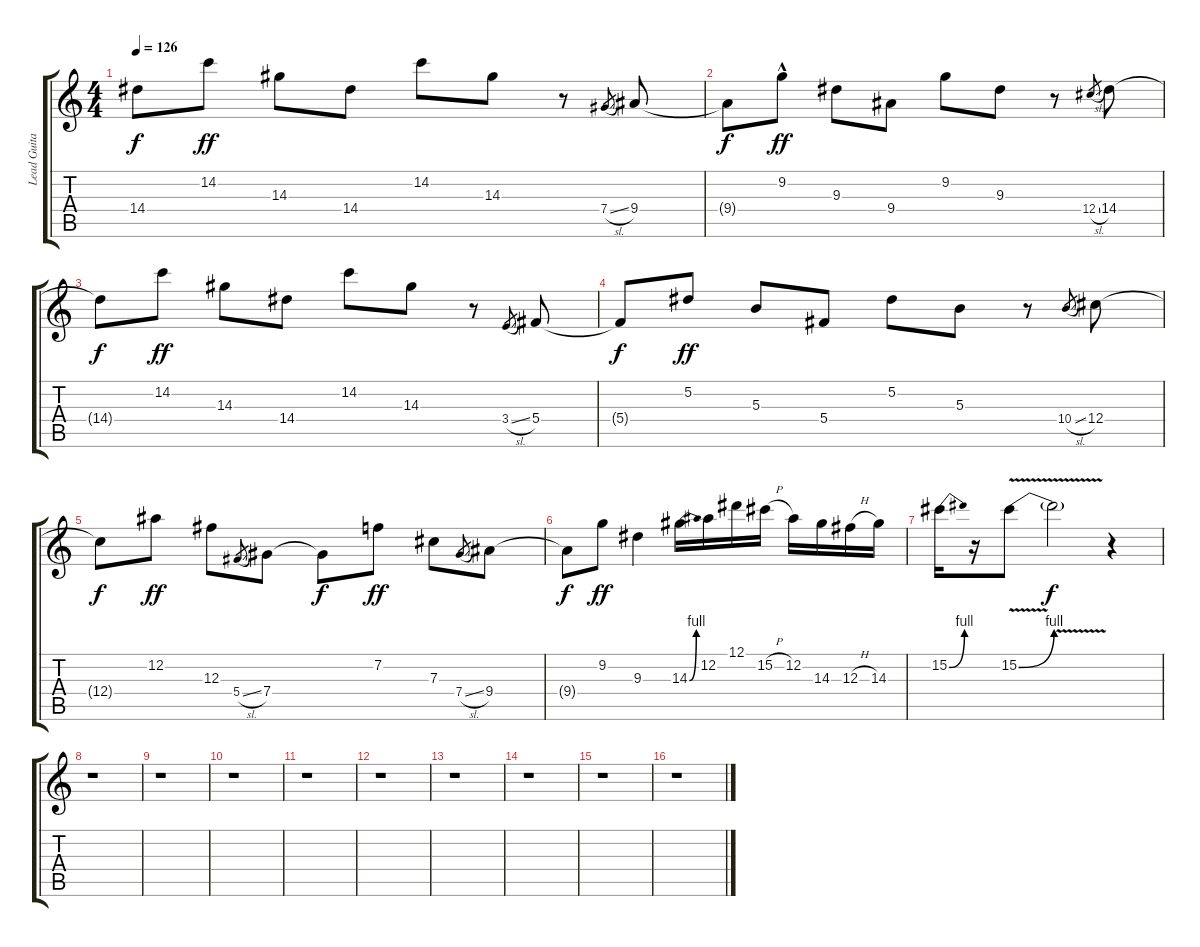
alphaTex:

\track ("Lead Guitar" "Lead Guita") {instrument overdrivenguitar}
\staff {score tabs}
\tuning (Eb4 Bb3 Gb3 Db3 Ab2 Eb2) {hide}
\ts (4 4)
\tempo 126
\clef g2
\ks c
14.4{t}.8{dy f} 14.2.8{dy ff} 14.3.8 14.4.8 14.2.8 14.3.8 r.8 7.4{sl}.8{gr} 9.4.8 |
9.4{t}.8{dy f} 9.2{hac}.8{dy ff} 9.3.8 9.4.8 9.2.8 9.3.8 r.8 12.4{sl}.8{gr} 14.4.8 |
14.4{t}.8{dy f} 14.2.8{dy ff} 14.3.8 14.4.8 14.2.8 14.3.8 r.8 3.4{sl}.8{gr} 5.4.8 |
5.4{t}.8{dy f} 5.2.8{dy ff} 5.3.8 5.4.8 5.2.8 5.3.8 r.8 10.4{sl}.8{gr} 12.4.8 |
12.4{t}.8{dy f} 12.2.8{dy ff} 12.3.8 5.4{sl}.8{gr} 7.4.8 7.4{t}.8{dy f} 7.2.8{dy ff} 7.3.8 7.4{sl}.8{gr} 9.4.8 |
9.4{t}.8{dy f} 9.2.8{dy ff} 9.3.4 14.3{be (bend 0 0 60 4)}.16 12.2.16 12.1.16 15.2{h}.16 12.2.16 14.3.16 12.3{h}.16 14.3.16 |
15.2{be (bend 0 0 60 4)}.16 r.16 15.2{be (bend 0 0 60 4) v}.8 15.2{v t}.2{dy f} r.4 |
r.1 |
r.1 |
r.1 |
r.1 |
r.1 |
r.1 |
r.1 |
r.1 |
r.1
